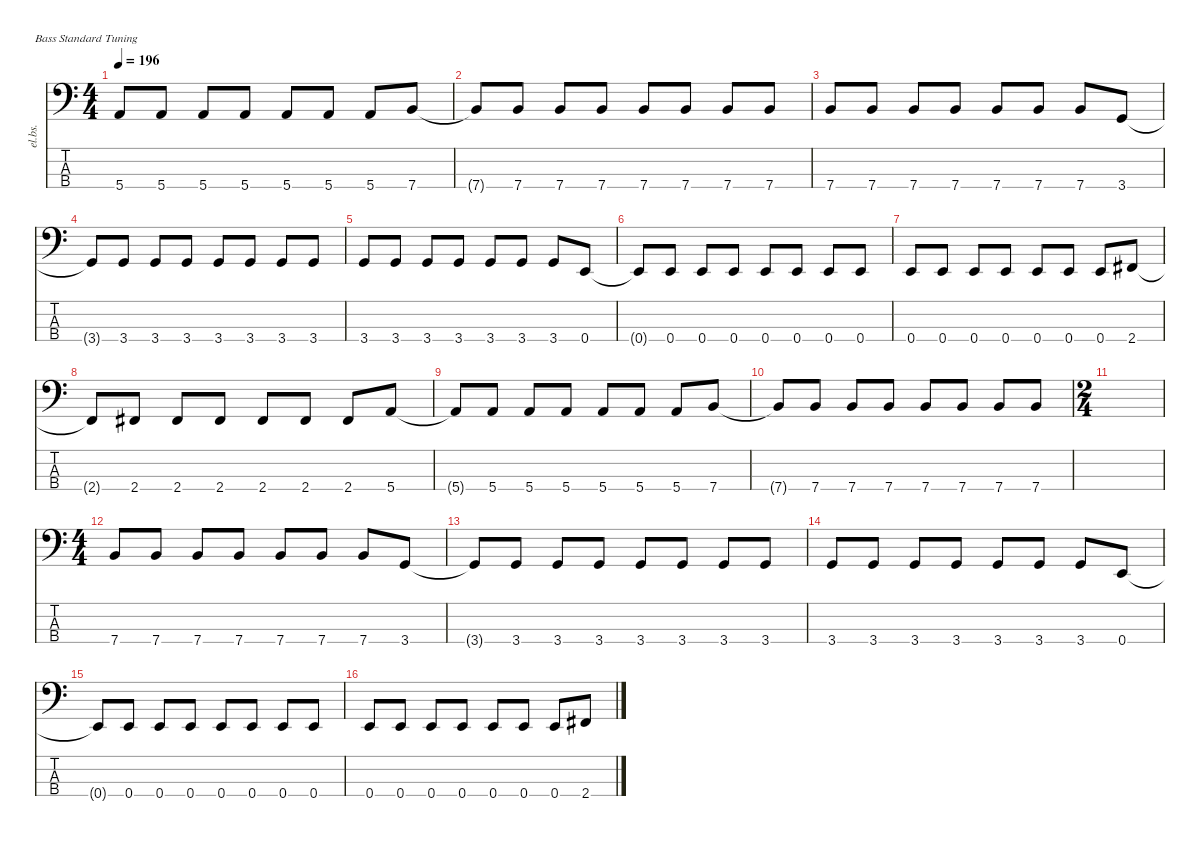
\defaultSystemsLayout 4
\hideDynamics
\bracketExtendMode nobrackets
\track ("Effelson" "el.bs.") {mute instrument electricbasspick}
\staff {score tabs}
\tuning (G2 D2 A1 E1)
\ts (4 4)
\tempo 196
\clef f4
\ks c
5.4{t}.8{dy f} 5.4.8 5.4.8 5.4.8 5.4.8 5.4.8 5.4.8 7.4.8 |
7.4{t}.8 7.4.8 7.4.8 7.4.8 7.4.8 7.4.8 7.4.8 7.4.8 |
7.4.8 7.4.8 7.4.8 7.4.8 7.4.8 7.4.8 7.4.8 3.4.8 |
3.4{t}.8 3.4.8 3.4.8 3.4.8 3.4.8 3.4.8 3.4.8 3.4.8 |
3.4.8 3.4.8 3.4.8 3.4.8 3.4.8 3.4.8 3.4.8 0.4.8 |
0.4{t}.8 0.4.8 0.4.8 0.4.8 0.4.8 0.4.8 0.4.8 0.4.8 |
0.4.8 0.4.8 0.4.8 0.4.8 0.4.8 0.4.8 0.4.8 2.4{acc #}.8 |
2.4{t acc #}.8 2.4{acc #}.8 2.4{acc #}.8 2.4{acc #}.8 2.4{acc #}.8 2.4{acc #}.8 2.4{acc #}.8 5.4.8 |
5.4{t}.8 5.4.8 5.4.8 5.4.8 5.4.8 5.4.8 5.4.8 7.4.8 |
7.4{t}.8 7.4.8 7.4.8 7.4.8 7.4.8 7.4.8 7.4.8 7.4.8 |
\ts (2 4)
\beaming (8 2 2)
|
\ts (4 4)
\beaming (8 2 2 2 2)
7.4.8 7.4.8 7.4.8 7.4.8 7.4.8 7.4.8 7.4.8 3.4.8 |
3.4{t}.8 3.4.8 3.4.8 3.4.8 3.4.8 3.4.8 3.4.8 3.4.8 |
3.4.8 3.4.8 3.4.8 3.4.8 3.4.8 3.4.8 3.4.8 0.4.8 |
0.4{t}.8 0.4.8 0.4.8 0.4.8 0.4.8 0.4.8 0.4.8 0.4.8 |
0.4.8 0.4.8 0.4.8 0.4.8 0.4.8 0.4.8 0.4.8 2.4{acc #}.8
